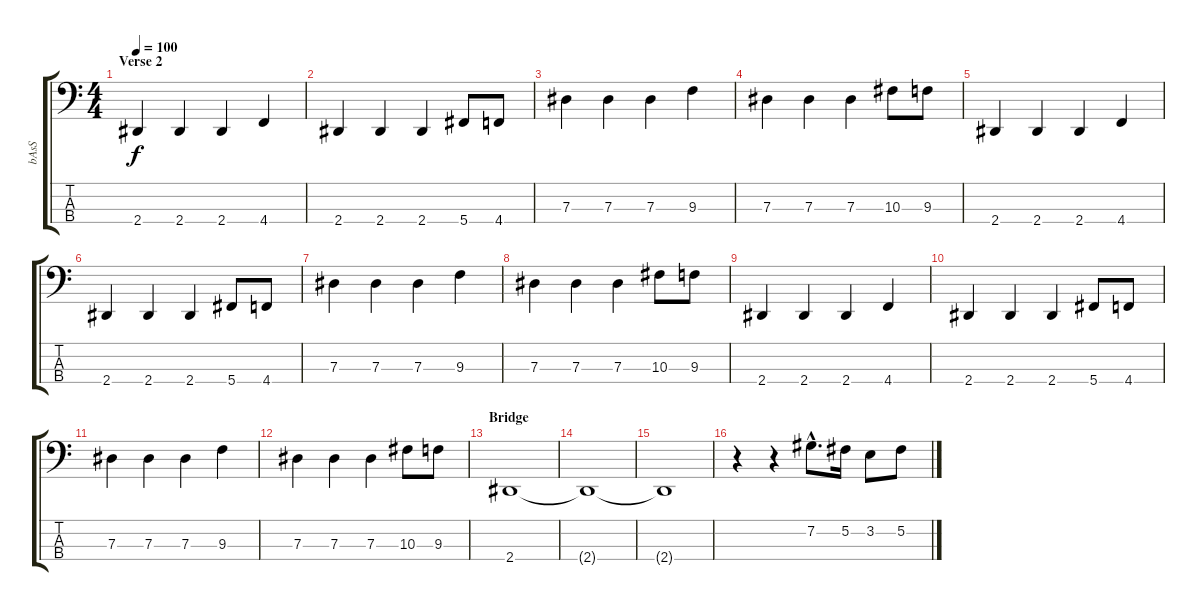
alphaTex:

\track ("bAsS" "bAsS") {instrument fretlessbass}
\staff {score tabs}
\tuning (Gb2 Db2 Ab1 Db1) {hide}
\ts (4 4)
\section ("" "Verse 2")
\tempo 100
\clef f4
\ks c
2.4.4{dy f} 2.4.4 2.4.4 4.4.4 |
2.4.4 2.4.4 2.4.4 5.4.8 4.4.8 |
7.3.4 7.3.4 7.3.4 9.3.4 |
7.3.4 7.3.4 7.3.4 10.3.8 9.3.8 |
2.4.4 2.4.4 2.4.4 4.4.4 |
2.4.4 2.4.4 2.4.4 5.4.8 4.4.8 |
7.3.4 7.3.4 7.3.4 9.3.4 |
7.3.4 7.3.4 7.3.4 10.3.8 9.3.8 |
2.4.4 2.4.4 2.4.4 4.4.4 |
2.4.4 2.4.4 2.4.4 5.4.8 4.4.8 |
7.3.4 7.3.4 7.3.4 9.3.4 |
7.3.4 7.3.4 7.3.4 10.3.8 9.3.8 |
\section ("" "Bridge")
2.4.1 |
2.4{t}.1 |
2.4{t}.1 |
r.4 r.4 7.2{hac}.8{d} 5.2.16 3.2.8 5.2.8
